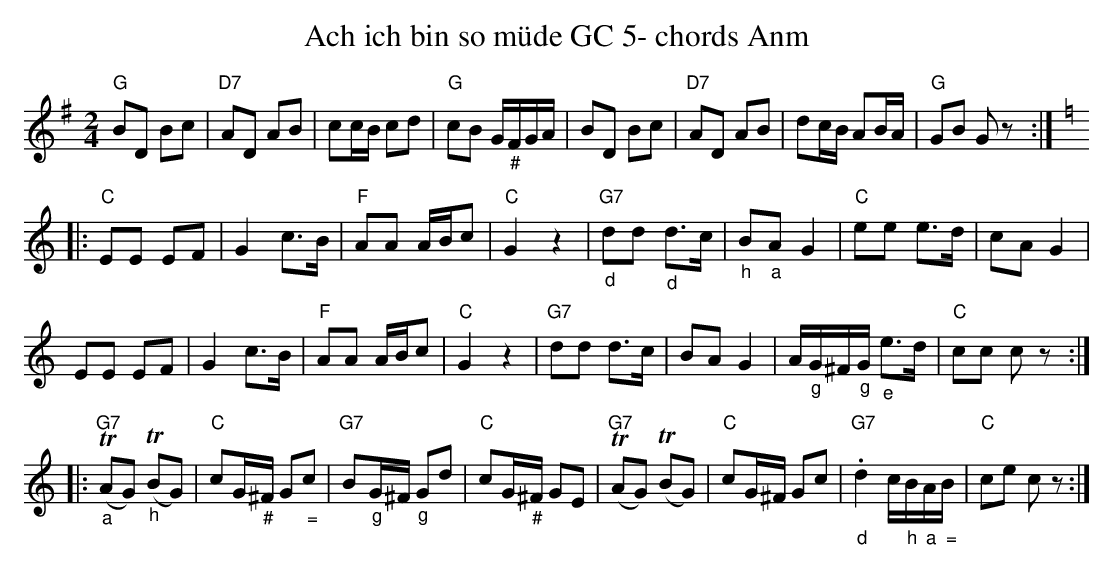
X:1
T:Ach ich bin so m\"ude GC 5- chords Anm
M:2/4
L:1/8
K:Gmaj%%MIDI gchordon
"G"BD Bc | "D7"AD AB | cc/2B/2 cd | "G"cB G/2"_#"F/2G/2A/2 | BD Bc | "D7"AD AB | dc/2B/2 AB/2A/2 | "G"GB Gz :: [K:Cmaj]
"C"EE EF | G2c>B | "F"AA A/2B/2c | "C"G2z2 | "G7""_d"dd "_d"d>c | "_h"B"_a"A G2 | "C"ee e>d | cA G2 |
EE EF | G2c>B | "F"AA A/2B/2c | "C"G2z2 | "G7"dd d>c | BA G2 | A/2"_g"G/2^F/2"_g"G/2 "_e"e>d | "C"cc cz ::
"G7"(T"_a"AG) (T"_h"BG) | "C"cG/2"_#"^F/2 G"_ ="c | "G7"B"_g"G/2^F/2 "_g"Gd | "C"cG/2"_#"^F/2 GE | "G7"(TAG) (TBG) | "C"cG/2^F/2 Gc | "G7""_d".d2 c/2"_h"B/2"_a"A/2"_ ="B/2 | "C"ce cz :|
